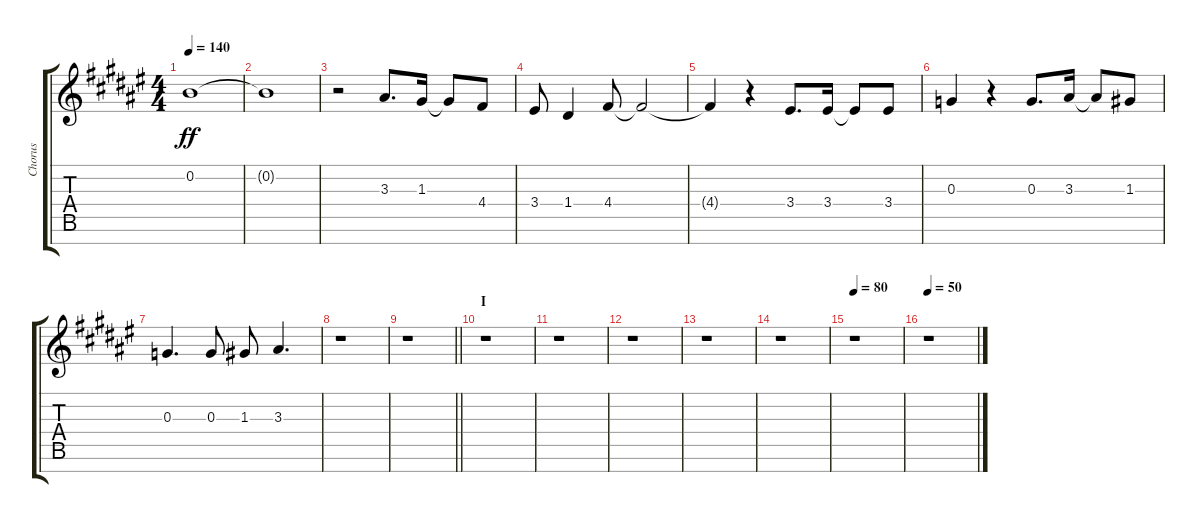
\track ("Chorus" "Chorus") {instrument voiceoohs}
\staff {score tabs}
\tuning (E5 B4 G4 D4 A3 E3 B2) {hide}
\ts (4 4)
\tempo 140
\clef g2
\ks f#
0.2{t}.1{dy ff} |
0.2{t}.1 |
r.2 3.3.8{d} 1.3.16 1.3{t}.8 4.4.8 |
3.4.8 1.4.4 4.4.8 4.4{t}.2 |
4.4{t}.4 r.4 3.4.8{d} 3.4.16 3.4{t}.8 3.4.8 |
0.3.4 r.4 0.3.8{d} 3.3.16 3.3{t}.8 1.3.8 |
0.3.4{d} 0.3.8 1.3.8 3.3.4{d} |
r.1 |
\barLineRight lightlight
r.1 |
\section ("" "I")
r.1 |
r.1 |
r.1 |
r.1 |
r.1 |
\tempo 80
r.1 |
\tempo 50
r.1
